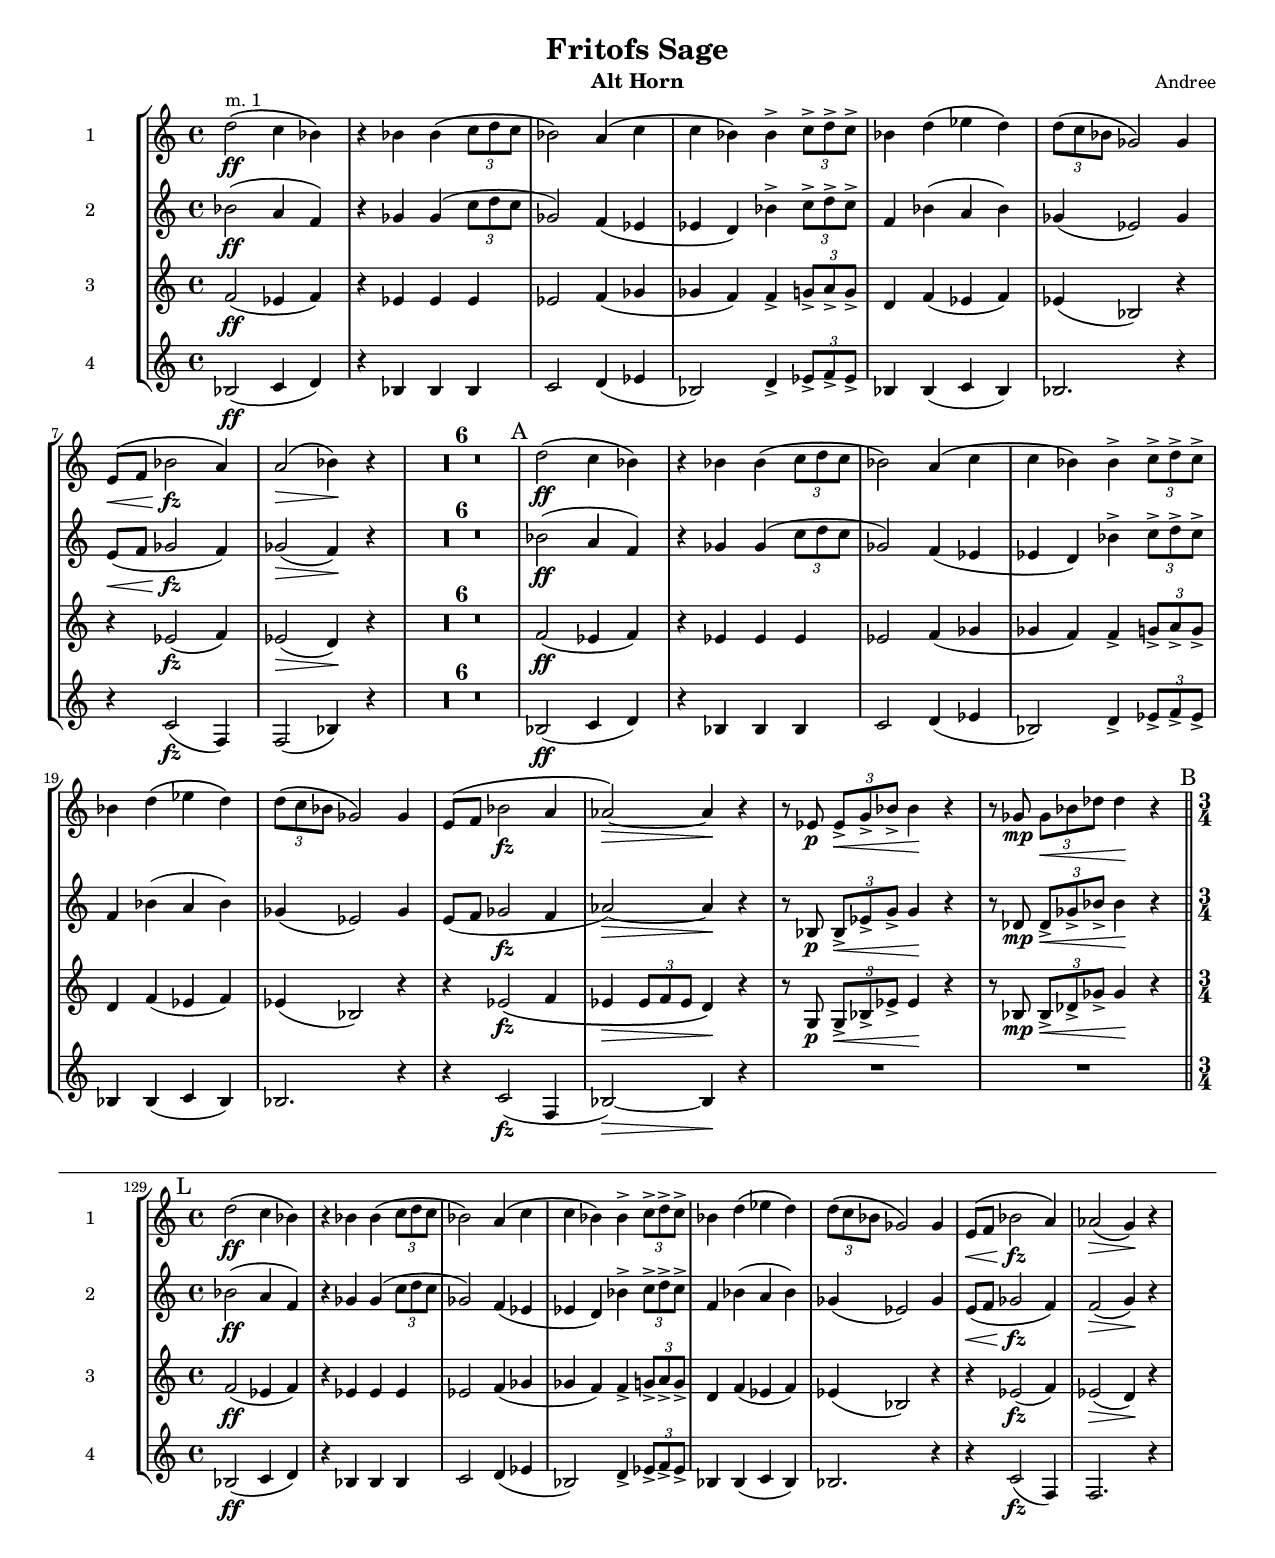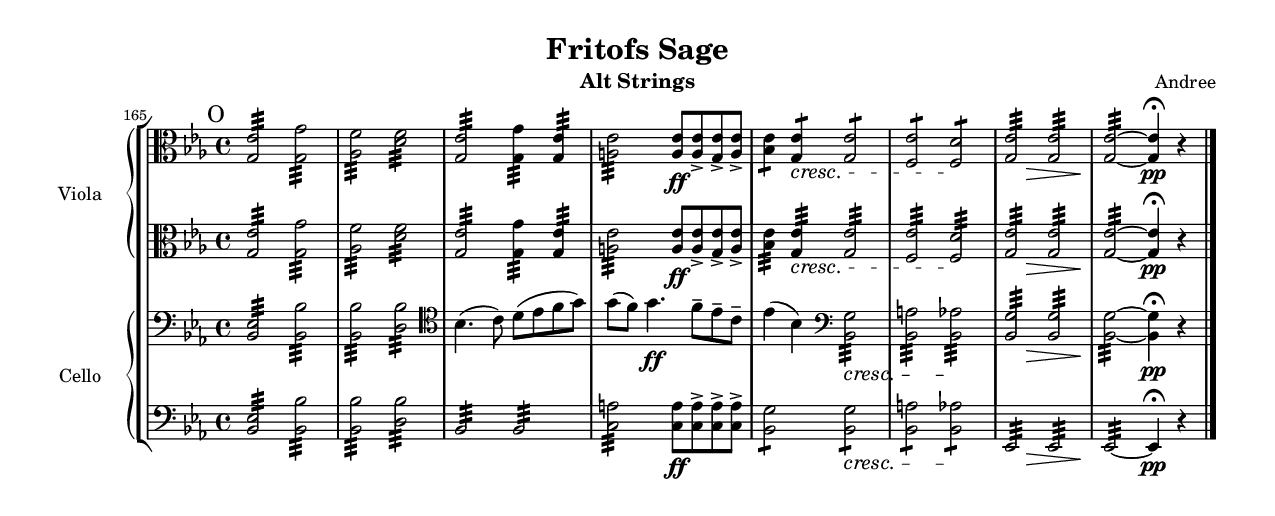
#(set-global-staff-size 16)

\paper {
  #(set-paper-size "letter")
}

\book {

\header {
  title = "Fritofs Sage"
  composer = "Andree"
  instrument = "Alt Horn" 
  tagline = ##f
}

\score {
  \new StaffGroup <<
    \new Staff \with { instrumentName = #"1" } \relative c'' { 
    \compressFullBarRests
      \clef treble \key c \major \time 4/4 
      d2^\markup{"m. 1"}\ff\( c4 bes4\) 
      r4 bes bes\( \tuplet 3/2 {c8 d c} 
      bes2\) a4\( c | 
      c bes\) bes4-> \tuplet 3/2 {c8-> d-> c->} | 
      bes4 d4\( ees d\) 
      \tuplet 3/2 {d8\( c bes} ges2\) ges4 | 
      e8\<\( f bes2\!\fz a4\) | 
      a2\>\( bes4\)\! r4 | 
      R1*6 | 
      \mark "A"
      d2\ff\( c4 bes4\) 
      r bes bes\( \tuplet 3/2 {c8 d c} 
      bes2\) a4\( c | 
      c bes\) bes4-> \tuplet 3/2 {c8-> d-> c->} | 
      bes4 d4\( ees d\) 
      \tuplet 3/2 {d8\( c bes} ges2\) ges4 |
      e8\( f bes2\fz a4 aes2~\)\> aes4\! r | 
      r8 ees8\p \tuplet 3/2 {ees8\<-> g-> bes->} bes4\! r4 | 
      r8 ges8\mp \tuplet 3/2 {ges\< bes des} des4\! r4 |
      \mark "B"
      \bar "||" \time 3/4
    }

    \new Staff \with { instrumentName = #"2" } \relative c'' { 
      \clef treble \key c \major \time 4/4 
      bes2\ff( a4 f) | 
      r4 ges4 ges( \tuplet 3/2 {c8 d c} | 
      ges2) f4( ees | 
      ees d) bes'4-> \tuplet 3/2 {c8-> d-> c->} | 
      f,4 bes4( a bes) | 
      ges4( ees2) ges4 | 
      e8\<( f ges2\!\fz f4) | 
      ges2\>( f4\!) r4 | 
      R1*6 | 
      bes2\ff( a4 f) | 
      r4 ges4 ges( \tuplet 3/2 {c8 d c} | 
      ges2) f4( ees | 
      ees d) bes'4-> \tuplet 3/2 {c8-> d-> c->} | 
      f,4 bes4( a bes) | 
      ges4( ees2) ges4 | 
      e8( f ges2\fz f4 | 
      aes2\>)~ aes4\! r4 | 
      r8 bes,8\p \tuplet 3/2 {bes8->\< ees-> g->} g4\! r4 | 
      r8 des8\mp \tuplet 3/2 {des8->\< ges-> bes->} bes4\! r4 | 
    }

    \new Staff \with { instrumentName = #"3" } \relative c' { 
      \clef treble \key c \major \time 4/4 
      f2\ff( ees4 f) | 
      r4 ees4 ees ees | 
      ees2 f4( ges | 
      ges f) f4-> \tuplet 3/2 { g8-> a-> g-> } 
      d4 f4( ees f) | 
      ees4( bes2) r4 | 
      r4 ees2\fz( f4)ees2(\> d4\!) r4 |
      R1*6 | 
      f2\ff( ees4 f) | 
      r4 ees4 ees ees | 
      ees2 f4( ges | 
      ges f) f4-> \tuplet 3/2 { g8-> a-> g-> } 
      d4 f4( ees f) | 
      ees4( bes2) r4 | 
      r4 ees2\fz\( f4 | 
      ees4\> \tuplet 3/2 {ees8 f ees} d4\!\) r4 | 
      r8 g,\p \tuplet 3/2 {g8->\< bes-> ees->} ees4\! r4 | 
      r8 bes8\mp \tuplet 3/2 {bes8->\< des-> ges->} ges4\! r4 | 
    }

    \new Staff \with { instrumentName = #"4" } \relative c' { 
      \clef treble \key c \major \time 4/4 
      bes2\ff( c4 d) | 
      r4 bes bes bes | 
      c2 d4( ees | 
      bes2) d4-> \tuplet 3/2 {ees8-> f-> ees->} | 
      bes4 bes4( c bes) | 
      bes2. r4 | 
      r4 c2\fz( f,4) | 
      f2( bes4) r4 | 
      R1*6 | 
      bes2\ff( c4 d) | 
      r4 bes bes bes | 
      c2 d4( ees | 
      bes2) d4-> \tuplet 3/2 {ees8-> f-> ees->} | 
      bes4 bes4( c bes) | 
      bes2. r4 | 
      r4 c2\fz( f,4 | 
      bes2)~\> bes4\! r4 | R1*2 | 
    }
  
  >>

  

  \layout {
    
  }
  \midi {}
}

\markup {
  \column {
    \draw-hline
  }
}

\score {
  
  \new StaffGroup <<
    \new Staff \with { instrumentName = #"1" } \relative c'' { 
    \set Score.currentBarNumber = #129
    \compressFullBarRests
      \clef treble \key c \major \time 4/4 
      \mark "L"
      d2\ff\( c4 bes4\) 
      r4 bes bes\( \tuplet 3/2 {c8 d c} 
      bes2\) a4\( c | 
      c bes\) bes4-> \tuplet 3/2 {c8-> d-> c->} | 
      bes4 d4\( ees d\) 
      \tuplet 3/2 {d8\( c bes} ges2\) ges4 | 
      e8\<\( f bes2\!\fz a4\) | 
      aes2\>\( g4\)\! r4 | 
    }

    \new Staff \with { instrumentName = #"2" } \relative c'' { 
      \clef treble \key c \major \time 4/4 
      bes2\ff( a4 f) | 
      r4 ges4 ges( \tuplet 3/2 {c8 d c} | 
      ges2) f4( ees | 
      ees d) bes'4-> \tuplet 3/2 {c8-> d-> c->} | 
      f,4 bes4( a bes) | 
      ges4( ees2) ges4 | 
      e8\<( f ges2\!\fz f4) | 
      f2\>( g4\!) r4 | 
      
    }

    \new Staff \with { instrumentName = #"3" } \relative c' { 
      \clef treble \key c \major \time 4/4 
      f2\ff( ees4 f) | 
      r4 ees4 ees ees | 
      ees2 f4( ges | 
      ges f) f4-> \tuplet 3/2 { g8-> a-> g-> } 
      d4 f4( ees f) | 
      ees4( bes2) r4 | 
      r4 ees2\fz( f4)ees2(\> d4\!) r4 |
    }

    \new Staff \with { instrumentName = #"4" } \relative c' { 
      \clef treble \key c \major \time 4/4 
      bes2\ff( c4 d) | 
      r4 bes bes bes | 
      c2 d4( ees | 
      bes2) d4-> \tuplet 3/2 {ees8-> f-> ees->} | 
      bes4 bes4( c bes) | 
      bes2. r4 | 
      r4 c2\fz( f,4) | 
      f2. r4 | 
    }
  
  >>

  \layout {
    
  }
  \midi {}
}

}

\book {

\header {
  title = "Fritofs Sage"
  composer = "Andree"
  instrument = "Alt Strings" 
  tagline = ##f
}

\score {
  \new StaffGroup <<
    \new PianoStaff \with { instrumentName = #"Viola" } <<
    \new Staff \relative c' { 
      \mark "O" \clef alto \time 4/4 \key ees \major
      \set Score.currentBarNumber = #165
      <g ees'>2:32 <g g'>:32 | 
      <aes f'>:32 <d f>:32 | 
      <g, ees'>:32 <g g'>4:32 <g ees'>:32 | 
      <a ees'>2:32 <a ees'>8\ff <a ees'>-> <g ees'>-> <a ees'>-> | 
      <bes ees>4:8 <g ees'>4:8\cresc <g ees'>2:8 | 
      <f ees'>2:8 <f d'>2:8\! | 
      << {
        <g ees'>2:32 <g ees'>2:32 | 
      } \\ {
        s4 s4\> s4. s8\!
      } >>
      
      <g ees'>2\!:32~ <g ees'>4\pp\fermata r4 \bar "|."
    }

    \new Staff \relative c' {
      \clef "alto" \time 4/4 \key ees \major 
      <g ees'>2:32 <g g'>:32 | 
      <aes f'>:32 <d f>:32 | 
      <g, ees'>:32 <g g'>4:32 <g ees'>:32 | 
      <a ees'>2:32 <a ees'>8\ff <a ees'>-> <g ees'>-> <a ees'>-> | 
      <bes ees>4:32 <g ees'>4:32\cresc <g ees'>2:32 | 
      <f ees'>2:32 <f d'>2:32\! | 
      << {
        <g ees'>2:32 <g ees'>2:32 | 
      } \\ {
        s4 s4\> s4. s8\!
      } >>
      
      <g ees'>2\!:32~ <g ees'>4\pp\fermata r4 \bar "|."

    }

    >>

    \new PianoStaff \with { instrumentName = #"Cello" } <<
    \new Staff \relative c { 
      \mark "O" \clef bass \time 4/4 \key ees \major
      \set Score.currentBarNumber = #165
      <bes ees>2:32 <bes bes'>2:32 | 
      <bes bes'>2:32 <d bes'>2:32 | 
      \clef tenor bes'4.( c8) d( ees f g) | 
      g8( f) g4.\ff  f8-- ees-- c-- | 
      ees4( bes) \clef bass <bes, g'>2:32\cresc | 
      <bes a'>2:32 <bes aes'>2:32\! | 
      << {
        <bes g'>2:32 <bes g'>2:32
      } \\ {
        s4 s4\> s4. s8\!
      }>>
      <bes g'>2:32~ <bes g'>4\pp\fermata r4

    }

    \new Staff \relative c {
      \clef bass \time 4/4 \key ees \major 
      <bes ees>2:32 <bes bes'>2:32 | 
      <bes bes'>2:32 <d bes'>2:32 |
      bes2:32 bes2:32 | 
      <c a'>2:32 <c a'>8\ff <c a'>8-> <c a'>-> <c a'>-> | 
      <bes g'>2:8 <bes g'>2:8\cresc | 
      <bes a'>2:8 <bes aes'>2:8\! | 
      << {
        ees,2:32 ees2:32 
      } \\ {
        s4 s4\> s4. s8\!
      }>>

      ees2:32~ ees4\pp\fermata r4 
    }

    >>
  >>

\layout {
  ragged-right = ##f
}
}


}